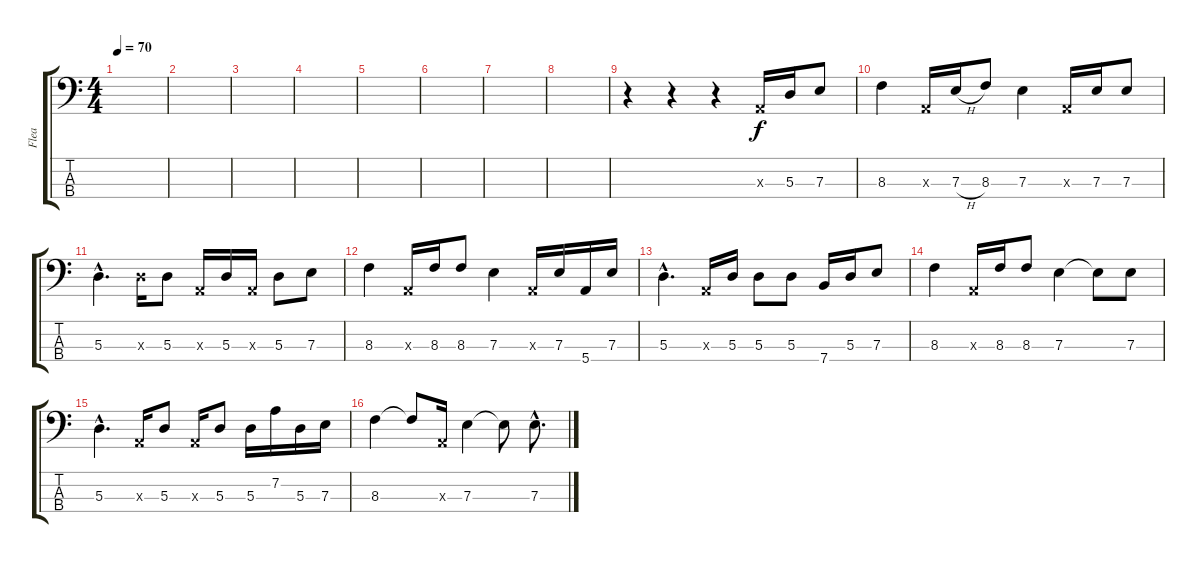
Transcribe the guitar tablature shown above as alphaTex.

\track ("Flea" "Flea") {instrument electricbassfinger}
\staff {score tabs}
\tuning (G2 D2 A1 E1) {hide}
\ts (4 4)
\tempo 70
\clef f4
\ks c
|
|
|
|
|
|
|
|
r.4 r.4 r.4 0.3{x}.16 5.3.16 7.3.8 |
8.3.4 0.3{x}.16 7.3{h}.16 8.3.8 7.3.4 0.3{x}.16 7.3.16 7.3.8 |
5.3{hac}.4{d} 5.3{x}.16 5.3.8 0.3{x}.16 5.3.16 0.3{x}.16 5.3.8 7.3.8 |
8.3.4 0.3{x}.16 8.3.16 8.3.8 7.3.4 0.3{x}.16 7.3.16 5.4.16 7.3.16 |
5.3{hac}.4{d} 0.3{x}.16 5.3.16 5.3.8 5.3.8 7.4.16 5.3.16 7.3.8 |
8.3.4 0.3{x}.16 8.3.16 8.3.8 7.3.4 7.3{t}.8 7.3.8 |
5.3{hac}.4{d} 0.3{x}.16 5.3.8 0.3{x}.16 5.3.8 5.3.16 7.2.16 5.3.16 7.3.16 |
8.3.4 8.3{t}.8 0.3{x}.16 7.3.4 7.3{t}.8 7.3{hac}.8{d}
